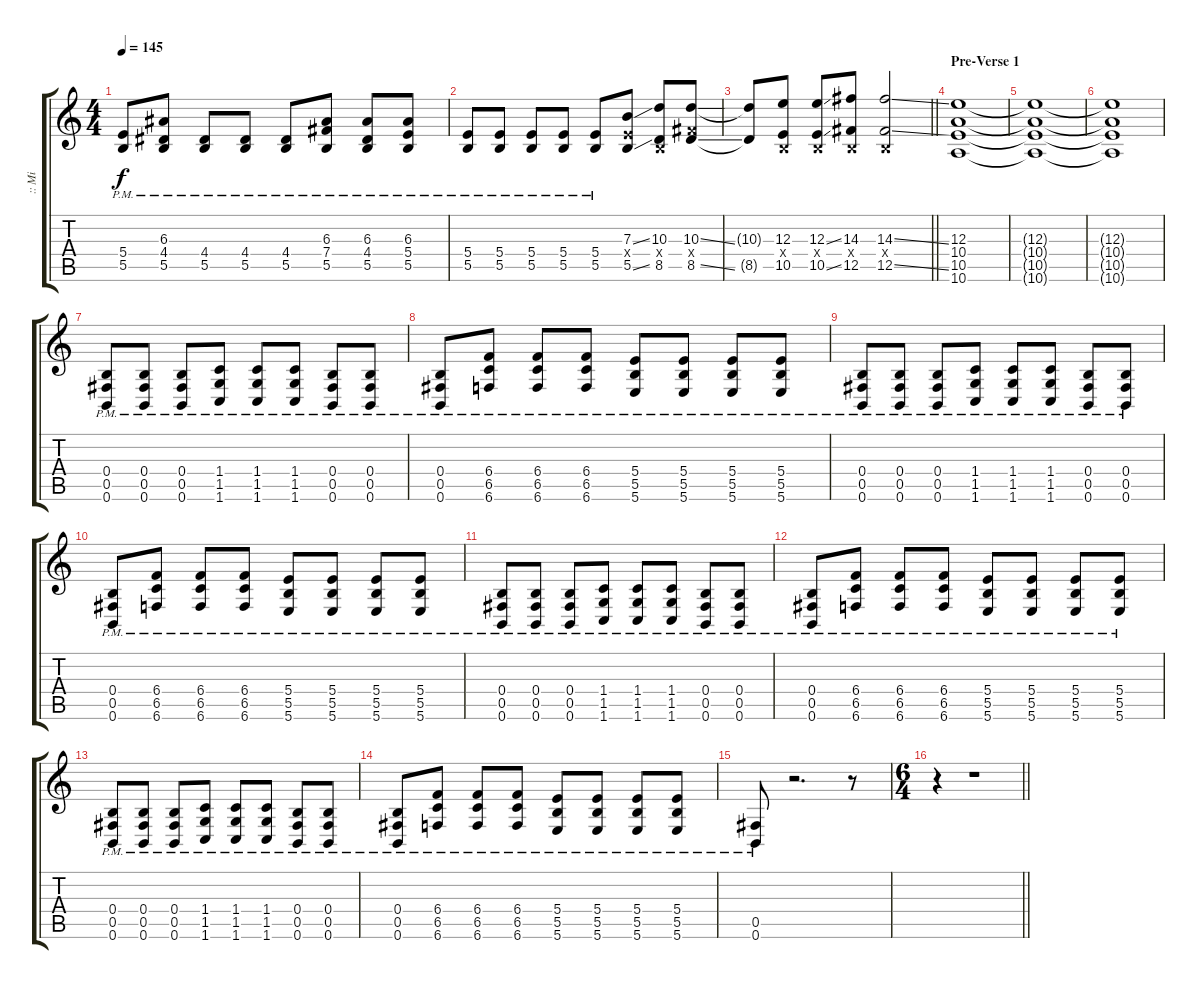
\track ("     :: Mikael Thomson #7 ::" "     :: Mi") {instrument distortionguitar}
\staff {score tabs}
\tuning (Db4 Ab3 E3 B2 Gb2 B1) {hide}
\ts (4 4)
\tempo 145
\clef g2
\ks c
(5.4{pm} 5.5{pm}).8{dy f} (6.3{pm} 4.4{pm} 5.5{pm}).8 (4.4{pm} 5.5{pm}).8 (4.4{pm} 5.5{pm}).8 (4.4{pm} 5.5{pm}).8 (6.3{pm} 7.4{pm} 5.5{pm}).8 (6.3{pm} 4.4{pm} 5.5{pm}).8 (6.3{pm} 5.4{pm} 5.5{pm}).8 |
(5.4{pm} 5.5{pm}).8 (5.4{pm} 5.5{pm}).8 (5.4{pm} 5.5{pm}).8 (5.4{pm} 5.5{pm}).8 (5.4{pm} 5.5{pm}).8 (7.3{ss} 5.4{x} 5.5{ss}).8 (10.3 0.4{x} 8.5).8 (10.3{ss} 7.4{x} 8.5{ss}).8 |
\barLineRight lightlight
(10.3{t} 8.5{t}).8 (12.3 0.4{x} 10.5).8 (12.3{ss} 0.4{x} 10.5{ss}).8 (14.3 0.4{x} 12.5).8 (14.3{ss} 0.4{x} 12.5{ss}).2 |
\section ("" "Pre-Verse 1")
(12.3 10.4 10.5 10.6).1{volume 16} |
(12.3{t} 10.4{t} 10.5{t} 10.6{t}).1 |
(12.3{t} 10.4{t} 10.5{t} 10.6{t}).1{volume 10} |
(0.4 0.5 0.6{pm}).8{volume 10 instrument electricguitarmuted} (0.4 0.5 0.6{pm}).8 (0.4 0.5 0.6{pm}).8 (1.4 1.5 1.6{pm}).8 (1.4 1.5 1.6{pm}).8 (1.4 1.5 1.6{pm}).8 (0.4 0.5 0.6{pm}).8 (0.4 0.5 0.6{pm}).8 |
(0.4 0.5 0.6{pm}).8 (6.4 6.5 6.6{pm}).8 (6.4 6.5 6.6{pm}).8 (6.4 6.5 6.6{pm}).8 (5.4 5.5 5.6{pm}).8 (5.4 5.5 5.6{pm}).8 (5.4 5.5 5.6{pm}).8 (5.4 5.5 5.6{pm}).8 |
(0.4 0.5 0.6{pm}).8 (0.4 0.5 0.6{pm}).8 (0.4 0.5 0.6{pm}).8 (1.4 1.5 1.6{pm}).8 (1.4 1.5 1.6{pm}).8 (1.4 1.5 1.6{pm}).8 (0.4 0.5 0.6{pm}).8 (0.4 0.5 0.6{pm}).8 |
(0.4 0.5 0.6{pm}).8 (6.4 6.5 6.6{pm}).8 (6.4 6.5 6.6{pm}).8 (6.4 6.5 6.6{pm}).8 (5.4 5.5 5.6{pm}).8 (5.4 5.5 5.6{pm}).8 (5.4 5.5 5.6{pm}).8 (5.4 5.5 5.6{pm}).8 |
(0.4 0.5 0.6{pm}).8 (0.4 0.5 0.6{pm}).8 (0.4 0.5 0.6{pm}).8 (1.4 1.5 1.6{pm}).8 (1.4 1.5 1.6{pm}).8 (1.4 1.5 1.6{pm}).8 (0.4 0.5 0.6{pm}).8 (0.4 0.5 0.6{pm}).8 |
(0.4 0.5 0.6{pm}).8 (6.4 6.5 6.6{pm}).8 (6.4 6.5 6.6{pm}).8 (6.4 6.5 6.6{pm}).8 (5.4 5.5 5.6{pm}).8 (5.4 5.5 5.6{pm}).8 (5.4 5.5 5.6{pm}).8 (5.4 5.5 5.6{pm}).8 |
(0.4 0.5 0.6{pm}).8 (0.4 0.5 0.6{pm}).8 (0.4 0.5 0.6{pm}).8 (1.4 1.5 1.6{pm}).8 (1.4 1.5 1.6{pm}).8 (1.4 1.5 1.6{pm}).8 (0.4 0.5 0.6{pm}).8 (0.4 0.5 0.6{pm}).8 |
(0.4 0.5 0.6{pm}).8 (6.4 6.5 6.6{pm}).8 (6.4 6.5 6.6{pm}).8 (6.4 6.5 6.6{pm}).8 (5.4 5.5 5.6{pm}).8 (5.4 5.5 5.6{pm}).8 (5.4 5.5 5.6{pm}).8 (5.4 5.5 5.6{pm}).8 |
(0.5 0.6{pm}).8 r.2{d} r.8 |
\ts (6 4)
\barLineRight lightlight
r.4 r.1
